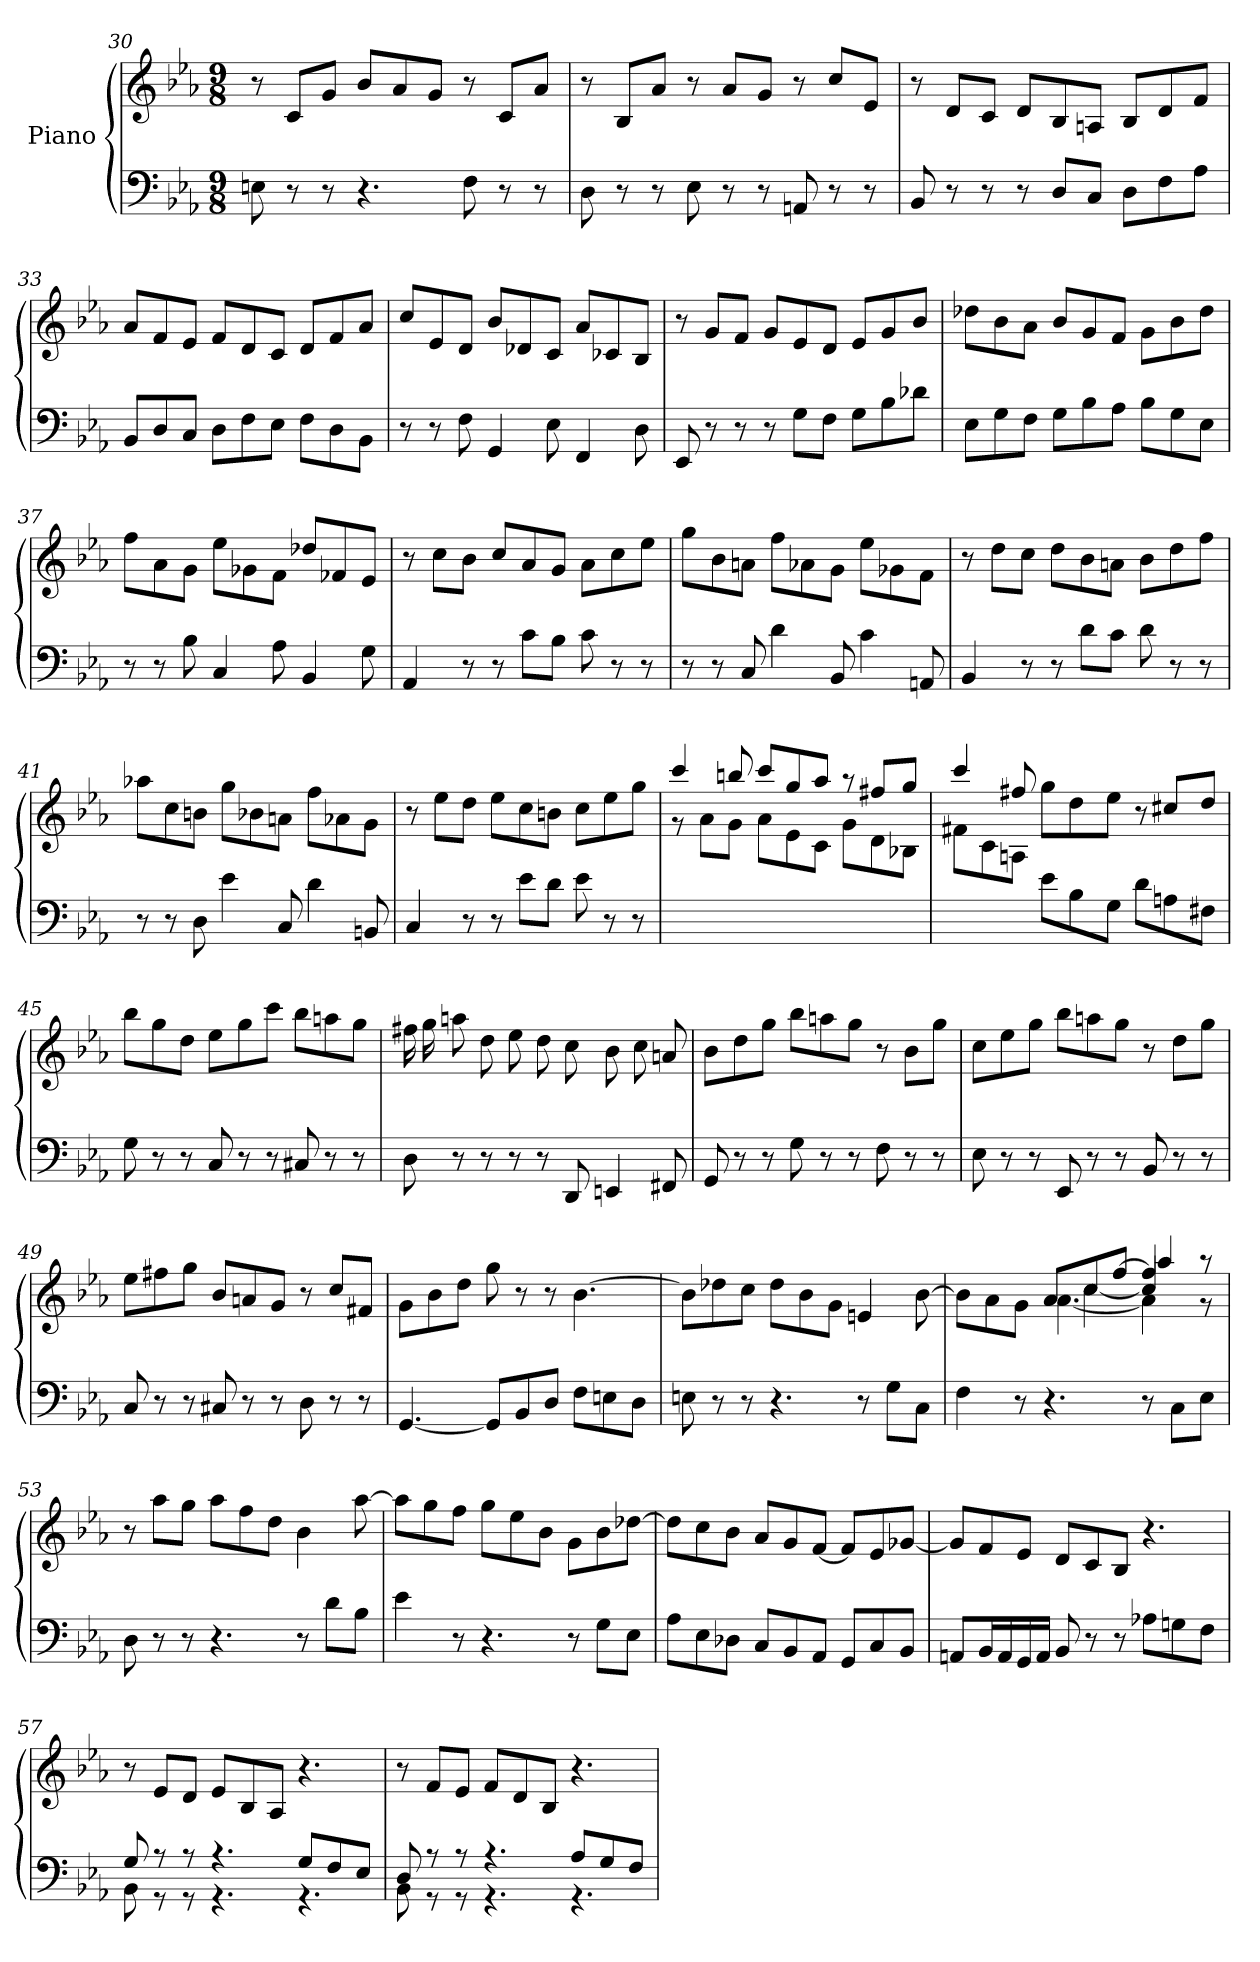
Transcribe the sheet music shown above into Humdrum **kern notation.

**kern	**kern
*part1	*part1
*staff2	*staff1
*I"Piano	*
*clefF4	*clefG2
*k[b-e-a-]	*k[b-e-a-]
*E-:	*E-:
*M9/8	*M9/8
=30	=30
8En	8r
8r	8cL
8r	8gJ
4.r	8b-L
.	8a-
.	8gJ
8F	8r
8r	8cL
8r	8a-J
=31	=31
8D	8r
8r	8B-L
8r	8a-J
8E-	8r
8r	8a-L
8r	8gJ
8AAn	8r
8r	8ccL
8r	8e-J
=32	=32
8BB-	8r
8r	8dL
8r	8cJ
8r	8dL
8DL	8B-
8CJ	8AnJ
8DL	8B-L
8F	8d
8A-J	8fJ
!!LO:LB:g=z
=33	=33
8BB-L	8a-L
8D	8f
8CJ	8e-J
8DL	8fL
8F	8d
8E-J	8cJ
8FL	8dL
8D	8f
8BB-J	8a-J
=34	=34
8r	8ccL
8r	8e-
8F	8dJ
4GG	8b-L
.	8d-X
8E-	8cJ
4FF	8a-L
.	8c-X
8D	8B-J
=35	=35
8EE-	8r
8r	8gL
8r	8fJ
8r	8gL
8GL	8e-
8FJ	8dJ
8GL	8e-L
8B-	8g
8d-XJ	8b-J
=36	=36
8E-L	8dd-XL
8G	8b-
8FJ	8a-J
8GL	8b-L
8B-	8g
8A-J	8fJ
8B-L	8gL
8G	8b-
8E-J	8dd-J
!!LO:LB:g=z
=37	=37
8r	8ffL
8r	8a-
8B-	8gJ
4C	8ee-L
.	8g-X
8A-	8fJ
4BB-	8dd-XL
.	8f-X
8G	8e-J
=38	=38
4AA-	8r
.	8ccL
8r	8b-J
8r	8ccL
8cL	8a-
8B-J	8gJ
8c	8a-L
8r	8cc
8r	8ee-J
=39	=39
8r	8ggL
8r	8b-
8C	8anJ
4d	8ffL
.	8a-X
8BB-	8gJ
4c	8ee-L
.	8g-X
8AAn	8fJ
=40	=40
4BB-	8r
.	8ddL
8r	8ccJ
8r	8ddL
8dL	8b-
8cJ	8anJ
8d	8b-L
8r	8dd
8r	8ffJ
!!LO:LB:g=z
=41	=41
*	*^
8r	8aa-X\L	1ryy
8r	8cc\	.
8D	8bn\J	.
4e-	8gg\L	.
.	8b-X\	.
8C	8an\J	.
4d	8ff\L	.
.	8a-X\	.
8BBn	8g\J	8ryy
=42	=42	=42
4C	8r	1ryy
.	8ee-\L	.
8r	8dd\J	.
8r	8ee-\L	.
8e-L	8cc\	.
8dJ	8bn\J	.
8e-	8cc\L	.
8r	8ee-\	.
8r	8gg\J	8ryy
=43	=43	=43
1ryy	4ccc/	8r
.	.	8a-\L
.	8bbn/	8gJ
.	8ccc/L	8a-L
.	8gg/	8e-
.	8aa-/J	8cJ
.	8r	8gL
.	8ff#XL	8d
8ryy	8ggJ	8B-XJ
=44	=44	=44
4.ryy	4ccc/	8f#XL
.	.	8c
.	8ff#X/	8AnJ
8e-L	8ggL	8.ryy
8B-	8dd	.
.	.	8.ryy
8GJ	8ee-J	.
8dL	8r	8.ryy
8An	8cc#X/L	.
.	.	8.ryy
8F#XJ	8dd/J	.
*	*v	*v
!!LO:LB:g=z
=45	=45
8G	8bb-L
8r	8gg
8r	8ddJ
8C	8ee-L
8r	8gg
8r	8cccJ
8C#X	8bb-L
8r	8aan
8r	8ggJ
=46	=46
8D	16ff#XLL
.	16gg
8r	8aan
8r	8ddJ
8r	8ee-L
8r	8dd
8DD	8ccJ
4EEn	8b-L
.	8cc
8FF#X	8anJ
=47	=47
8GG	8b-L
8r	8dd
8r	8ggJ
8G	8bb-L
8r	8aan
8r	8ggJ
8F	8r
8r	8b-L
8r	8ggJ
=48	=48
8E-	8ccL
8r	8ee-
8r	8ggJ
8EE-	8bb-L
8r	8aan
8r	8ggJ
8BB-	8r
8r	8ddL
8r	8ggJ
!!LO:LB:g=z
=49	=49
*	*^
*	*	*^
*	*	*	*^
8C	1ryy	8ee-\L	1ryy	1ryy
8r	.	8ff#X\	.	.
8r	.	8gg\J	.	.
8C#X	.	8b-/L	.	.
8r	.	8an/	.	.
8r	.	8g/J	.	.
8D	.	8r	.	.
8r	.	8cc/L	.	.
8r	8ryy	8f#X/J	8ryy	8ryy
=50	=50	=50	=50	=50
[4.GG	1ryy	8g\L	1ryy	1ryy
.	.	8b-\	.	.
.	.	8dd\J	.	.
8GGL]	.	8gg\	.	.
8BB-	.	8r	.	.
8DJ	.	8r	.	.
8FL	.	[4.b-\	.	.
8En	.	.	.	.
8DJ	8ryy	.	8ryy	8ryy
=51	=51	=51	=51	=51
8En	1ryy	8b-\L]	1ryy	1ryy
8r	.	8dd-X\	.	.
8r	.	8cc\J	.	.
4.r	.	8dd-\L	.	.
.	.	8b-\	.	.
.	.	8g\J	.	.
8r	.	4en/	.	.
8GL	.	.	.	.
8CJ	8ryy	[8b-\	8ryy	8ryy
=52	=52	=52	=52	=52
4F	4.ryy	8b-\L]	4.ryy	4.ryy
.	.	8a-\	.	.
8r	.	8g\J	.	.
4.r	8a-/L	[4.a-\	4ryy	8ryy
.	8cc/	.	.	[4cc\
.	[8ff/J	.	8ryy	.
8r	4ff/]	4a-\]	4aa-/	4cc/]
8CL	.	.	.	.
8E-J	8r	8r	8ryy	8ryy
*	*v	*v	*v	*v
!!LO:LB:g=z
=53	=53
8D	8r
8r	8aa-L
8r	8ggJ
4.r	8aa-L
.	8ff
.	8ddJ
8r	4b-
8dL	.
8B-J	[8aa-
=54	=54
4e-	8aa-L]
.	8gg
8r	8ffJ
4.r	8ggL
.	8ee-
.	8b-J
8r	8gL
8GL	8b-
8E-J	[8dd-XJ
=55	=55
8A-L	8dd-L]
8E-	8cc
8D-XJ	8b-J
8CL	8a-L
8BB-	8g
8AA-J	[8fJ
8GGL	8fL]
8C	8e-
8BB-J	[8g-XJ
=56	=56
8AAnL	8g-L]
16BB-L	8f
16AA	.
16GG	8e-J
16AAJJ	.
8BB-	8dL
8r	8c
8r	8B-J
8A-XL	4.r
8Gn	.
8FJ	.
!!LO:LB:g=z
=57	=57
*^	*
8G/	8BB-\	8r
8r	8r	8e-L
8r	8r	8dJ
4.r	4.r	8e-L
.	.	8B-
.	.	8A-J
8G/L	4.r	4.r
8F/	.	.
8E-/J	.	.
=58	=58	=58
8D/	8BB-\	8r
8r	8r	8fL
8r	8r	8e-J
4.r	4.r	8fL
.	.	8d
.	.	8B-J
8A-L	4.r	4.r
8G/	.	.
8F/J	.	.
*v	*v	*
=	=
*-	*-
